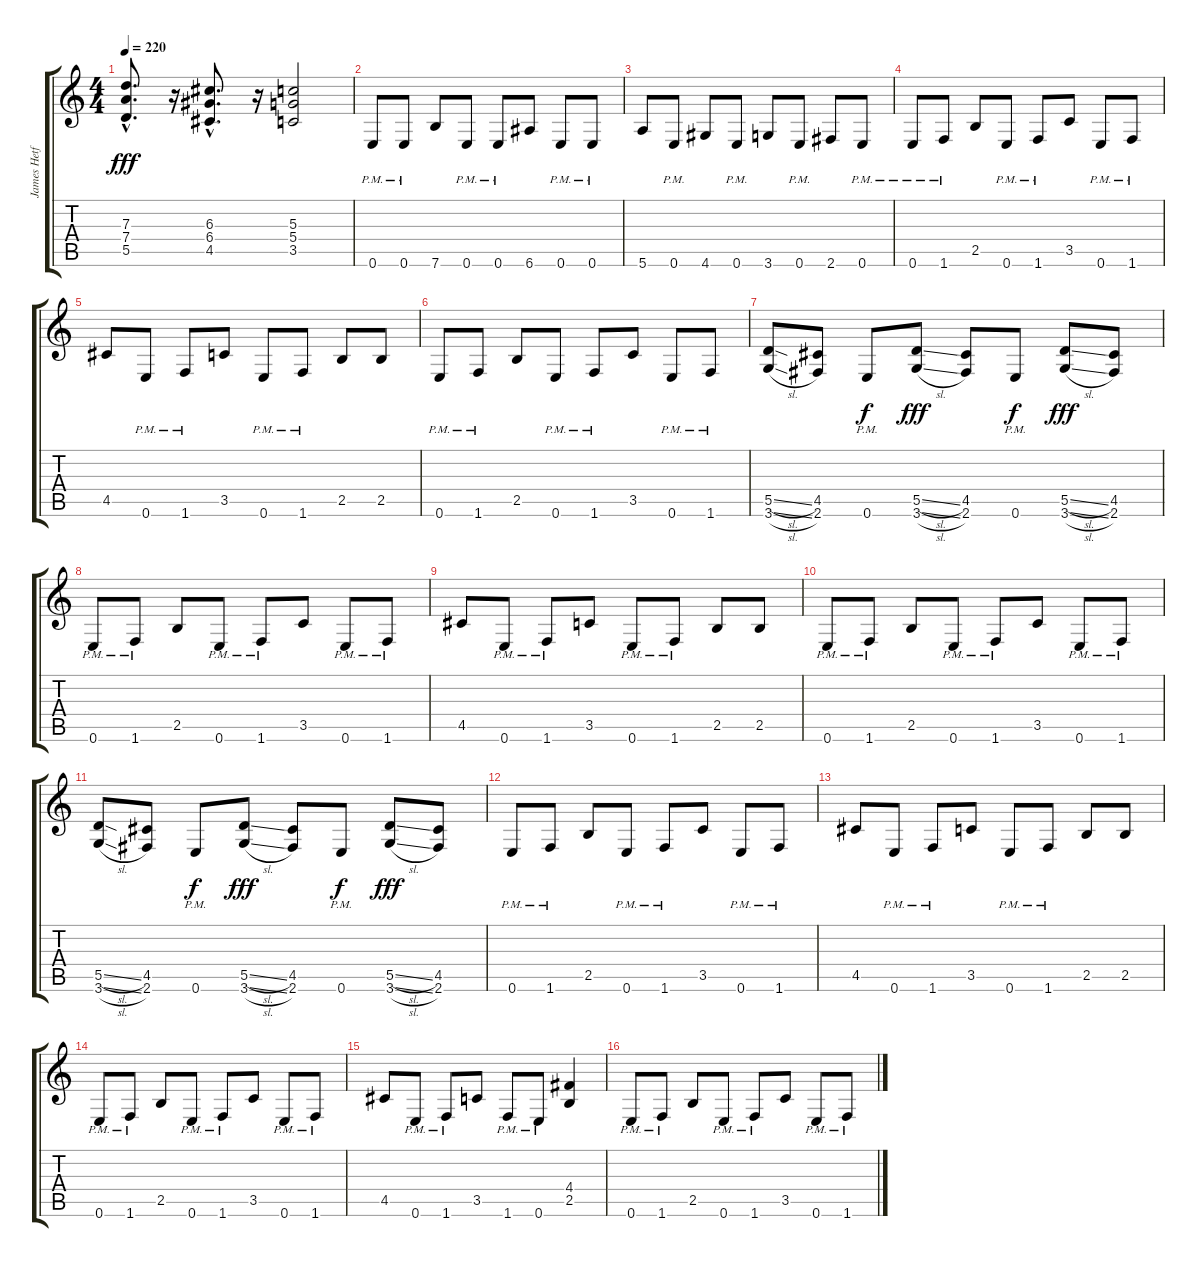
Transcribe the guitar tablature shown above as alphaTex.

\track ("James Hetfield" "James Hetf") {instrument distortionguitar}
\staff {score tabs}
\tuning (E4 B3 G3 D3 A2 E2) {hide}
\ts (4 4)
\tempo 220
\clef g2
\ks c
(7.3{hac} 7.4{hac} 5.5{hac}).8{d dy fff} r.16 (6.3{hac} 6.4{hac} 4.5{hac}).8{d} r.16 (5.3 5.4 3.5).2 |
0.6{pm}.8 0.6{pm}.8 7.6.8 0.6{pm}.8 0.6{pm}.8 6.6.8 0.6{pm}.8 0.6{pm}.8 |
5.6.8 0.6{pm}.8 4.6.8 0.6{pm}.8 3.6.8 0.6{pm}.8 2.6.8 0.6{pm}.8 |
0.6{pm}.8 1.6{pm}.8 2.5.8 0.6{pm}.8 1.6{pm}.8 3.5.8 0.6{pm}.8 1.6{pm}.8 |
4.5.8 0.6{pm}.8 1.6{pm}.8 3.5.8 0.6{pm}.8 1.6{pm}.8 2.5.8 2.5.8 |
0.6{pm}.8 1.6{pm}.8 2.5.8 0.6{pm}.8 1.6{pm}.8 3.5.8 0.6{pm}.8 1.6{pm}.8 |
(5.5{sl} 3.6{sl}).8 (4.5 2.6).8 0.6{pm}.8{dy f} (5.5{sl} 3.6{sl}).8{dy fff} (4.5 2.6).8 0.6{pm}.8{dy f} (5.5{sl} 3.6{sl}).8{dy fff} (4.5 2.6).8 |
0.6{pm}.8 1.6{pm}.8 2.5.8 0.6{pm}.8 1.6{pm}.8 3.5.8 0.6{pm}.8 1.6{pm}.8 |
4.5.8 0.6{pm}.8 1.6{pm}.8 3.5.8 0.6{pm}.8 1.6{pm}.8 2.5.8 2.5.8 |
0.6{pm}.8 1.6{pm}.8 2.5.8 0.6{pm}.8 1.6{pm}.8 3.5.8 0.6{pm}.8 1.6{pm}.8 |
(5.5{sl} 3.6{sl}).8 (4.5 2.6).8 0.6{pm}.8{dy f} (5.5{sl} 3.6{sl}).8{dy fff} (4.5 2.6).8 0.6{pm}.8{dy f} (5.5{sl} 3.6{sl}).8{dy fff} (4.5 2.6).8 |
0.6{pm}.8 1.6{pm}.8 2.5.8 0.6{pm}.8 1.6{pm}.8 3.5.8 0.6{pm}.8 1.6{pm}.8 |
4.5.8 0.6{pm}.8 1.6{pm}.8 3.5.8 0.6{pm}.8 1.6{pm}.8 2.5.8 2.5.8 |
0.6{pm}.8 1.6{pm}.8 2.5.8 0.6{pm}.8 1.6{pm}.8 3.5.8 0.6{pm}.8 1.6{pm}.8 |
4.5.8 0.6{pm}.8 1.6{pm}.8 3.5.8 1.6{pm}.8 0.6{pm}.8 (4.4 2.5).4 |
0.6{pm}.8 1.6{pm}.8 2.5.8 0.6{pm}.8 1.6{pm}.8 3.5.8 0.6{pm}.8 1.6{pm}.8
